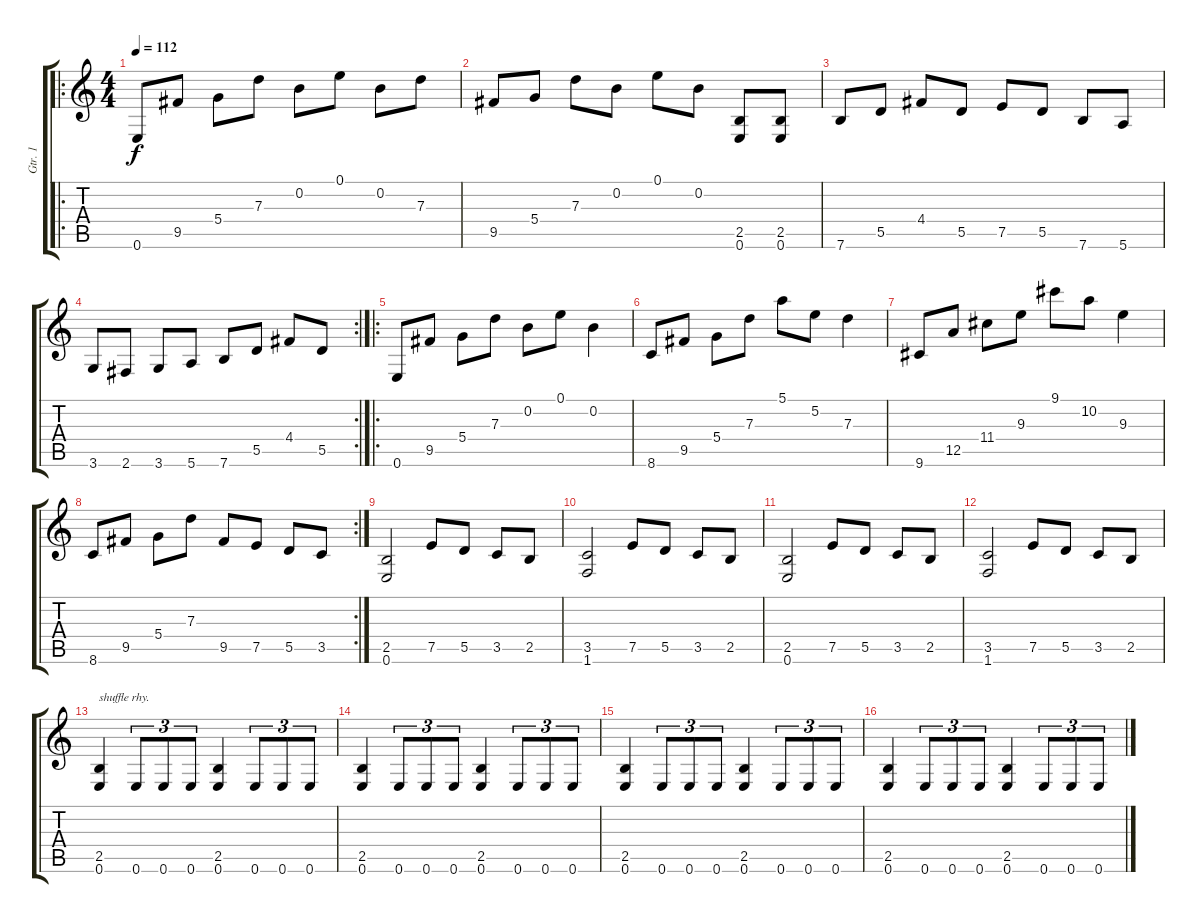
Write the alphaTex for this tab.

\track ("Gtr. 1" "Gtr. 1") {instrument distortionguitar}
\staff {score tabs}
\tuning (E4 B3 G3 D3 A2 E2) {hide}
\ro
\ts (4 4)
\tempo 112
\clef g2
\ks c
0.6.8{dy f instrument acousticguitarnylon} 9.5.8 5.4.8 7.3.8 0.2.8 0.1.8 0.2.8 7.3.8 |
9.5.8 5.4.8 7.3.8 0.2.8 0.1.8 0.2.8 (2.5 0.6).8{instrument distortionguitar} (2.5 0.6).8 |
7.6.8 5.5.8 4.4.8 5.5.8 7.5.8 5.5.8 7.6.8 5.6.8 |
\rc 2
3.6.8 2.6.8 3.6.8 5.6.8 7.6.8 5.5.8 4.4.8 5.5.8 |
\ro
0.6.8{instrument acousticguitarnylon} 9.5.8 5.4.8 7.3.8 0.2.8 0.1.8 0.2.4 |
8.6.8 9.5.8 5.4.8 7.3.8 5.1.8 5.2.8 7.3.4 |
9.6.8 12.5.8 11.4.8 9.3.8 9.1.8 10.2.8 9.3.4 |
\rc 2
8.6.8 9.5.8 5.4.8 7.3.8 9.5.8{instrument distortionguitar} 7.5.8 5.5.8 3.5.8 |
(2.5 0.6).2 7.5.8 5.5.8 3.5.8 2.5.8 |
(3.5 1.6).2 7.5.8 5.5.8 3.5.8 2.5.8 |
(2.5 0.6).2 7.5.8 5.5.8 3.5.8 2.5.8 |
(3.5 1.6).2 7.5.8 5.5.8 3.5.8 2.5.8 |
(2.5 0.6).4{txt "shuffle rhy." instrument distortionguitar} 0.6.8{tu (3 2)} 0.6.8{tu (3 2)} 0.6.8{tu (3 2)} (2.5 0.6).4 0.6.8{tu (3 2)} 0.6.8{tu (3 2)} 0.6.8{tu (3 2)} |
(2.5 0.6).4 0.6.8{tu (3 2)} 0.6.8{tu (3 2)} 0.6.8{tu (3 2)} (2.5 0.6).4 0.6.8{tu (3 2)} 0.6.8{tu (3 2)} 0.6.8{tu (3 2)} |
(2.5 0.6).4 0.6.8{tu (3 2)} 0.6.8{tu (3 2)} 0.6.8{tu (3 2)} (2.5 0.6).4 0.6.8{tu (3 2)} 0.6.8{tu (3 2)} 0.6.8{tu (3 2)} |
(2.5 0.6).4 0.6.8{tu (3 2)} 0.6.8{tu (3 2)} 0.6.8{tu (3 2)} (2.5 0.6).4 0.6.8{tu (3 2)} 0.6.8{tu (3 2)} 0.6.8{tu (3 2)}
